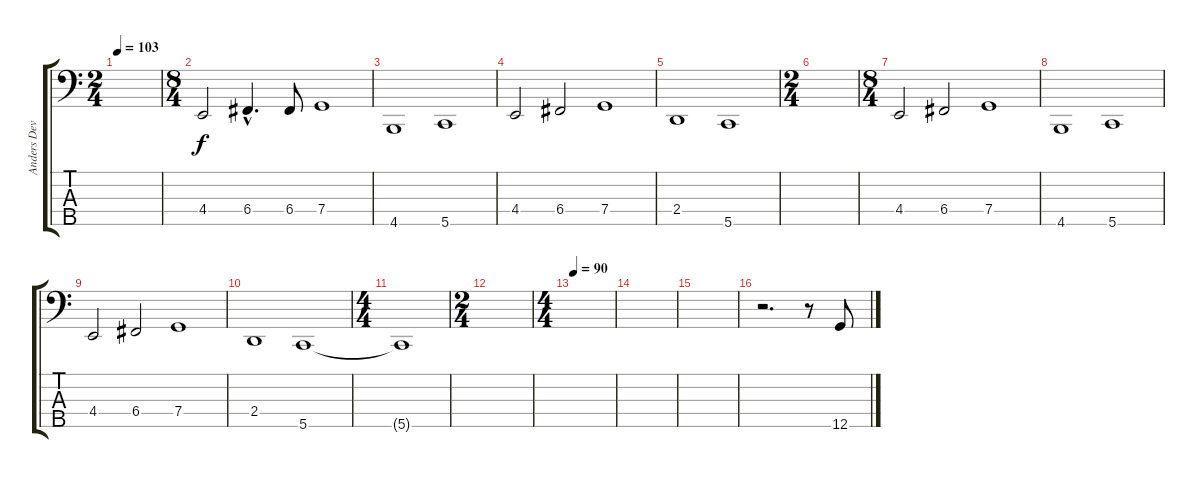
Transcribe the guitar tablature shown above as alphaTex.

\track ("Anders Devillian Lindgrén - bass  " "Anders Dev") {instrument electricbasspick}
\staff {score tabs}
\tuning (Eb2 Bb1 F1 C1 G0) {hide}
\ts (2 4)
\tempo 103
\clef f4
\ks c
|
\ts (8 4)
4.4.2 6.4{hac}.4{d} 6.4.8 7.4.1 |
4.5.1 5.5.1 |
4.4.2 6.4.2 7.4.1 |
2.4.1 5.5.1 |
\ts (2 4)
|
\ts (8 4)
4.4.2 6.4.2 7.4.1 |
4.5.1 5.5.1 |
4.4.2 6.4.2 7.4.1 |
2.4.1 5.5.1 |
\ts (4 4)
5.5{t}.1 |
\ts (2 4)
|
\ts (4 4)
\tempo 90
|
|
|
r.2{d} r.8 12.5{ss}.8
